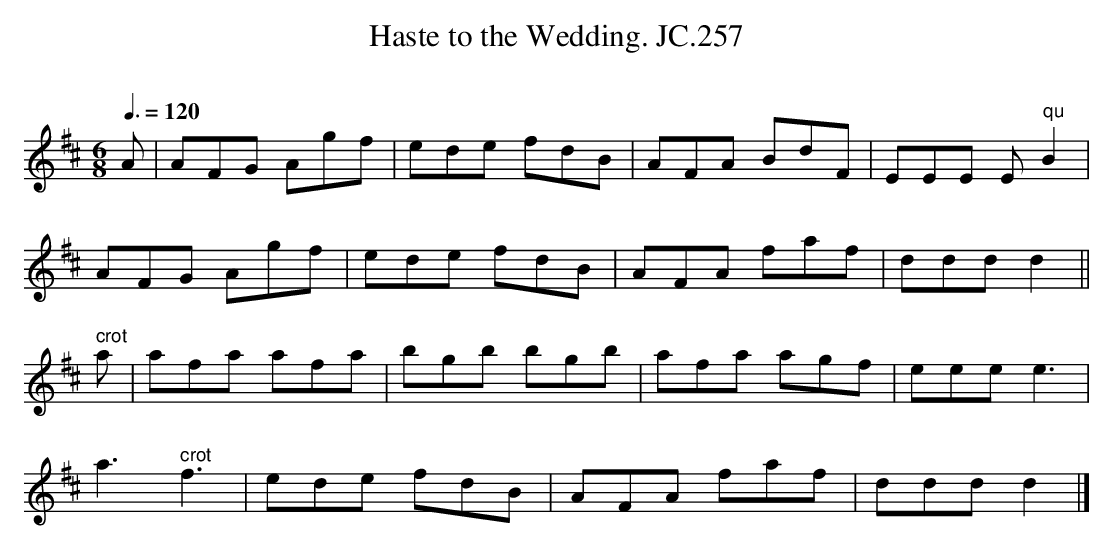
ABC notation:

X:1
T:Haste to the Wedding. JC.257
O:
M:6/8
L:1/8
Q:3/8=120
K:D
A|\\
AFG Agf|ede fdB|AFA BdF|EEE E" qu"B2|
AFG Agf|ede fdB|AFA faf|ddd d2||
" crot"a|afa afa|bgb bgb|afa agf|eee e3|
a3" crot"f3|ede fdB|AFA faf|ddd d2|]
